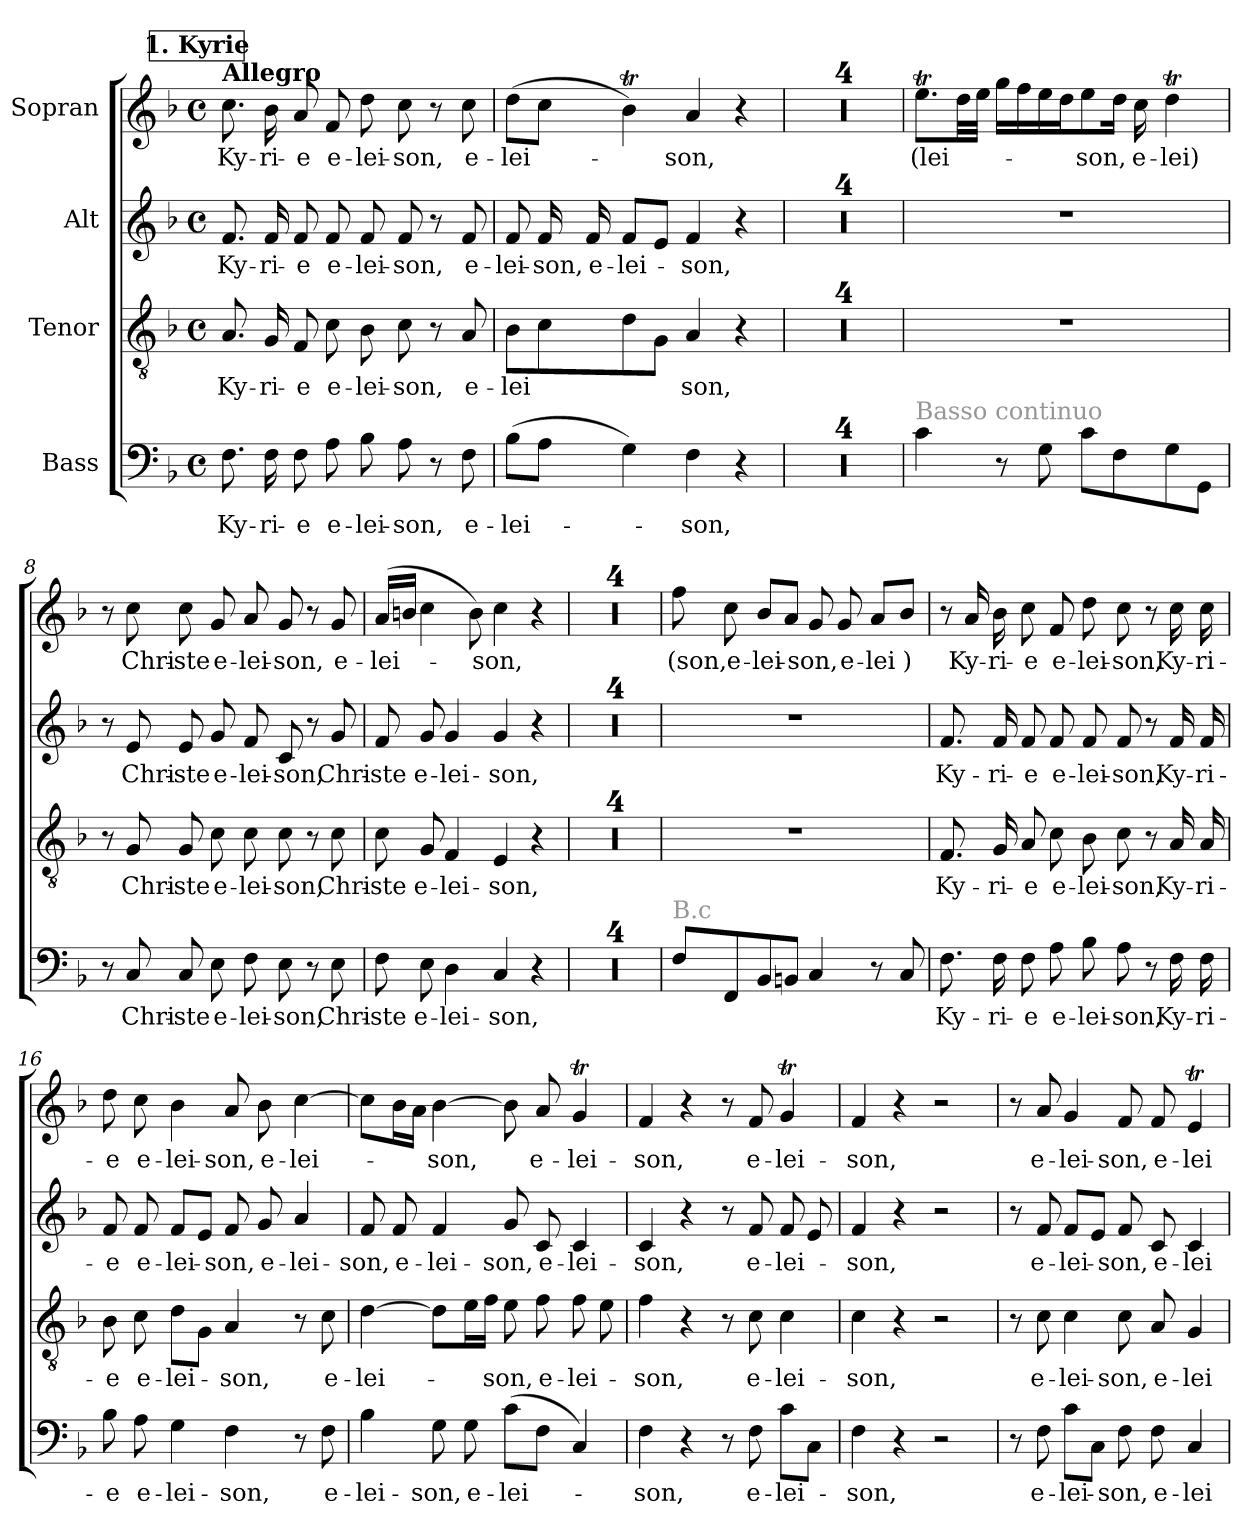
**kern	**text	**kern	**text	**kern	**text	**kern	**text
*part4	*part4	*part3	*part3	*part2	*part2	*part1	*part1
*staff4	*staff4	*staff3	*staff3	*staff2	*staff2	*staff1	*staff1
*I"Bass	*	*I"Tenor	*	*I"Alt	*	*I"Sopran	*
*clefF4	*	*clefGv2	*	*clefG2	*	*clefG2	*
*k[b-]	*	*k[b-]	*	*k[b-]	*	*k[b-]	*
*M4/4	*	*M4/4	*	*M4/4	*	*M4/4	*
*met(c)	*	*met(c)	*	*met(c)	*	*met(c)	*
!!LO:REH:place=s1:a:B:fs=14:t=1. Kyrie
=1	=1	=1	=1	=1	=1	=1	=1
!	!	!	!	!	!	!LO:TX:a:B:t=Allegro	!
!	!LO:LY:b	!	!LO:LY:b	!	!LO:LY:b	!	!LO:LY:b
8.F\	Ky-	8.A/	Ky-	8.f/	Ky-	8.cc\	Ky-
!	!LO:LY:b	!	!LO:LY:b	!	!LO:LY:b	!	!LO:LY:b
16F\	ri-	16G/	ri-	16f/	ri-	16b-\	ri-
!	!LO:LY:b	!	!LO:LY:b	!	!LO:LY:b	!	!LO:LY:b
8F\	e	8F/	e	8f/	e	8a/	e
!	!LO:LY:b	!	!LO:LY:b	!	!LO:LY:b	!	!LO:LY:b
8A\	e-	8c\	e-	8f/	e-	8f/	e-
!	!LO:LY:b	!	!LO:LY:b	!	!LO:LY:b	!	!LO:LY:b
8B-\	lei-	8B-\	lei-	8f/	lei-	8dd\	lei-
!	!LO:LY:b	!	!LO:LY:b	!	!LO:LY:b	!	!LO:LY:b
8A\	son,	8c\	son,	8f/	son,	8cc\	son,
8r	.	8r	.	8r	.	8r	.
!	!LO:LY:b	!	!LO:LY:b	!	!LO:LY:b	!	!LO:LY:b
8F\	e-	8A/	e-	8f/	e-	8cc\	e-
=2	=2	=2	=2	=2	=2	=2	=2
!	!LO:LY:b	!	!LO:LY:b	!	!LO:LY:b	!	!LO:LY:b
(8B-\L	lei-	8B-\L	lei	8f/	lei-	(8dd\L	lei-
!	!	!	!	!	!LO:LY:b	!	!
8A\J	.	8c\	.	16f/	son,	8cc\J	.
!	!	!	!	!	!LO:LY:b	!	!
.	.	.	.	16f/	e-	.	.
!	!	!	!	!	!LO:LY:b	!	!
4G\)	.	8d\	.	8f/L	lei-	4b-T\)	.
.	.	8G\J	.	8e/J	.	.	.
!	!LO:LY:b	!	!LO:LY:b	!	!LO:LY:b	!	!LO:LY:b
4F\	-son,	4A/	son,	4f/	son,	4a/	-son,
4r	.	4r	.	4r	.	4r	.
=3	=3	=3	=3	=3	=3	=3	=3
1r	.	1r	.	1r	.	1r	.
=4	=4	=4	=4	=4	=4	=4	=4
1r	.	1r	.	1r	.	1r	.
=5	=5	=5	=5	=5	=5	=5	=5
1r	.	1r	.	1r	.	1r	.
=6	=6	=6	=6	=6	=6	=6	=6
1r	.	1r	.	1r	.	1r	.
=7	=7	=7	=7	=7	=7	=7	=7
!LO:TX:a:color=#969696:t=Basso continuo	!	!	!	!	!	!	!
!	!	!	!	!	!	!	!LO:LY:b:color=#969696
4c!i\	.	1r	.	1r	.	8.eet!i\L	(lei-
.	.	.	.	.	.	32dd!i\LL	.
.	.	.	.	.	.	32ee!i\JJJ	.
8r	.	.	.	.	.	16gg!i\LL	.
.	.	.	.	.	.	16ff!i\	.
8G!i\	.	.	.	.	.	16ee!i\	.
.	.	.	.	.	.	16dd!i\J	.
!	!	!	!	!	!	!	!LO:LY:b:color=#969696
8c!i\L	.	.	.	.	.	8ee!i\	-son,
8F!i\	.	.	.	.	.	16dd!i\Jk	.
!	!	!	!	!	!	!	!LO:LY:b:color=#969696
.	.	.	.	.	.	16cc!i\	e-
!	!	!	!	!	!	!	!LO:LY:b:color=#969696
8G!i\	.	.	.	.	.	4ddT!i\	-lei)
8GG!i\J	.	.	.	.	.	.	.
=8	=8	=8	=8	=8	=8	=8	=8
8r	.	8r	.	8r	.	8r	.
!	!LO:LY:b	!	!LO:LY:b	!	!LO:LY:b	!	!LO:LY:b
8C/	Chri-	8G/	Chri-	8e/	Chri-	8cc\	Chri-
!	!LO:LY:b	!	!LO:LY:b	!	!LO:LY:b	!	!LO:LY:b
8C/	-ste	8G/	-ste	8e/	-ste	8cc\	-ste
!	!LO:LY:b	!	!LO:LY:b	!	!LO:LY:b	!	!LO:LY:b
8E\	e-	8c\	e-	8g/	e-	8g/	e-
!	!LO:LY:b	!	!LO:LY:b	!	!LO:LY:b	!	!LO:LY:b
8F\	lei-	8c\	lei-	8f/	lei-	8a/	lei-
!	!LO:LY:b	!	!LO:LY:b	!	!LO:LY:b	!	!LO:LY:b
8E\	son,	8c\	son,	8c/	son,	8g/	son,
8r	.	8r	.	8r	.	8r	.
!	!LO:LY:b	!	!LO:LY:b	!	!LO:LY:b	!	!LO:LY:b
8E\	Chri-	8c\	Chri-	8g/	Chri-	8g/	e-
!!LO:LB:g=z
=9	=9	=9	=9	=9	=9	=9	=9
!	!LO:LY:b	!	!LO:LY:b	!	!LO:LY:b	!	!LO:LY:b
8F\	ste	8c\	ste	8f/	-ste	(16a/LL	lei-
.	.	.	.	.	.	16bn/JJ	.
!	!LO:LY:b	!	!LO:LY:b	!	!LO:LY:b	!	!
8E\	e-	8G/	e-	8g/	e-	4cc\	.
!	!LO:LY:b	!	!LO:LY:b	!	!LO:LY:b	!	!
4D\	lei-	4F/	lei-	4g/	lei-	.	.
.	.	.	.	.	.	8b\)	.
!	!LO:LY:b	!	!LO:LY:b	!	!LO:LY:b	!	!LO:LY:b
4C/	son,	4E/	son,	4g/	son,	4cc\	son,
4r	.	4r	.	4r	.	4r	.
=10	=10	=10	=10	=10	=10	=10	=10
1r	.	1r	.	1r	.	1r	.
=11	=11	=11	=11	=11	=11	=11	=11
1r	.	1r	.	1r	.	1r	.
=12	=12	=12	=12	=12	=12	=12	=12
1r	.	1r	.	1r	.	1r	.
=13	=13	=13	=13	=13	=13	=13	=13
1r	.	1r	.	1r	.	1r	.
=14	=14	=14	=14	=14	=14	=14	=14
!LO:TX:a:color=#969696:t=B.c	!	!	!	!	!	!	!
!	!	!	!	!	!	!	!LO:LY:b:color=#969696
8F!i/L	.	1r	.	1r	.	8ff!i\	(son,
!	!	!	!	!	!	!	!LO:LY:b:color=#969696
8FF!i/	.	.	.	.	.	8cc!i\	e-
!	!	!	!	!	!	!	!LO:LY:b:color=#969696
8BB-!i/	.	.	.	.	.	8b-!i/L	-lei-
8BBn!i/J	.	.	.	.	.	8a!i/J	.
!	!	!	!	!	!	!	!LO:LY:b:color=#969696
4C!i/	.	.	.	.	.	8g!i/	-son,
!	!	!	!	!	!	!	!LO:LY:b:color=#969696
.	.	.	.	.	.	8g!i/	e-
!	!	!	!	!	!	!	!LO:LY:b:color=#969696
8r	.	.	.	.	.	8a!i/L	-lei
!	!	!	!	!	!	!	!LO:LY:b:color=#969696
8C!i/	.	.	.	.	.	8b-!i/J	)
=15	=15	=15	=15	=15	=15	=15	=15
!	!LO:LY:b	!	!LO:LY:b	!	!LO:LY:b	!	!
8.F\	Ky-	8.F/	Ky-	8.f/	Ky-	8r	.
!	!	!	!	!	!	!	!LO:LY:b
.	.	.	.	.	.	16a/	Ky-
!	!LO:LY:b	!	!LO:LY:b	!	!LO:LY:b	!	!LO:LY:b
16F\	ri-	16G/	ri-	16f/	ri-	16b-\	ri-
!	!LO:LY:b	!	!LO:LY:b	!	!LO:LY:b	!	!LO:LY:b
8F\	e	8A/	e	8f/	e	8cc\	e
!	!LO:LY:b	!	!LO:LY:b	!	!LO:LY:b	!	!LO:LY:b
8A\	e-	8c\	e-	8f/	e-	8f/	e-
!	!LO:LY:b	!	!LO:LY:b	!	!LO:LY:b	!	!LO:LY:b
8B-\	lei-	8B-\	lei-	8f/	lei-	8dd\	lei-
!	!LO:LY:b	!	!LO:LY:b	!	!LO:LY:b	!	!LO:LY:b
8A\	son,	8c\	son,	8f/	son,	8cc\	son,
8r	.	8r	.	8r	.	8r	.
!	!LO:LY:b	!	!LO:LY:b	!	!LO:LY:b	!	!LO:LY:b
16F\	Ky-	16A/	Ky-	16f/	Ky-	16cc\	Ky-
!	!LO:LY:b	!	!LO:LY:b	!	!LO:LY:b	!	!LO:LY:b
16F\	ri-	16A/	ri-	16f/	ri-	16cc\	ri-
=16	=16	=16	=16	=16	=16	=16	=16
!	!LO:LY:b	!	!LO:LY:b	!	!LO:LY:b	!	!LO:LY:b
8B-\	e	8B-\	e	8f/	e	8dd\	e
!	!LO:LY:b	!	!LO:LY:b	!	!LO:LY:b	!	!LO:LY:b
8A\	e-	8c\	e-	8f/	e-	8cc\	e-
!	!LO:LY:b	!	!LO:LY:b	!	!LO:LY:b	!	!LO:LY:b
4G\	lei-	8d\L	lei-	8f/L	lei-	4b-\	lei-
.	.	8G\J	.	8e/J	.	.	.
!	!LO:LY:b	!	!LO:LY:b	!	!LO:LY:b	!	!LO:LY:b
4F\	son,	4A/	son,	8f/	son,	8a/	son,
!	!	!	!	!	!LO:LY:b	!	!LO:LY:b
.	.	.	.	8g/	e-	8b-\	e-
!	!	!	!	!	!LO:LY:b	!	!LO:LY:b
8r	.	8r	.	4a/	lei-	[4cc\	-lei-
!	!LO:LY:b	!	!LO:LY:b	!	!	!	!
8F\	e-	8c\	e-	.	.	.	.
!!LO:LB:g=z
=17	=17	=17	=17	=17	=17	=17	=17
!	!LO:LY:b	!	!LO:LY:b	!	!LO:LY:b	!	!
4B-\	lei-	[4d\	lei-	8f/	son,	8cc\L]	.
!	!	!	!	!	!LO:LY:b	!	!
.	.	.	.	8f/	e-	16b-\L	.
.	.	.	.	.	.	16a\JJ	.
!	!LO:LY:b	!	!	!	!LO:LY:b	!	!LO:LY:b
8G\	son,	8d\L]	.	4f/	lei-	[4b-\	-son,
!	!LO:LY:b	!	!	!	!	!	!
8G\	e-	16e\L	.	.	.	.	.
.	.	16f\JJ	.	.	.	.	.
!	!LO:LY:b	!	!LO:LY:b	!	!LO:LY:b	!	!
(8c\L	-lei-	8e\	-son,	8g/	son,	8b-\]	.
!	!	!	!LO:LY:b	!	!LO:LY:b	!	!LO:LY:b
8F\J	.	8f\	e-	8c/	e-	8a/	e-
!	!	!	!LO:LY:b	!	!LO:LY:b	!	!LO:LY:b
4C/)	.	8f\	lei-	4c/	lei-	4gT/	lei-
.	.	8e\	.	.	.	.	.
=18	=18	=18	=18	=18	=18	=18	=18
!	!LO:LY:b	!	!LO:LY:b	!	!LO:LY:b	!	!LO:LY:b
4F\	-son,	4f\	son,	4c/	son,	4f/	son,
4r	.	4r	.	4r	.	4r	.
8r	.	8r	.	8r	.	8r	.
!	!LO:LY:b	!	!LO:LY:b	!	!LO:LY:b	!	!LO:LY:b
8F\	e-	8c\	e-	8f/	e-	8f/	e-
!	!LO:LY:b	!	!LO:LY:b	!	!LO:LY:b	!	!LO:LY:b
8c\L	lei-	4c\	lei-	8f/	lei-	4gT/	lei-
8C\J	.	.	.	8e/	.	.	.
=19	=19	=19	=19	=19	=19	=19	=19
!	!LO:LY:b	!	!LO:LY:b	!	!LO:LY:b	!	!LO:LY:b
4F\	son,	4c\	son,	4f/	son,	4f/	son,
4r	.	4r	.	4r	.	4r	.
2r	.	2r	.	2r	.	2r	.
=20	=20	=20	=20	=20	=20	=20	=20
8r	.	8r	.	8r	.	8r	.
!	!LO:LY:b	!	!LO:LY:b	!	!LO:LY:b	!	!LO:LY:b
8F\	e-	8c\	e-	8f/	e-	8a/	e-
!	!LO:LY:b	!	!LO:LY:b	!	!LO:LY:b	!	!LO:LY:b
8c\L	lei-	4c\	lei-	8f/L	lei-	4g/	lei-
8C\J	.	.	.	8e/J	.	.	.
!	!LO:LY:b	!	!LO:LY:b	!	!LO:LY:b	!	!LO:LY:b
8F\	son,	8c\	son,	8f/	son,	8f/	son,
!	!LO:LY:b	!	!LO:LY:b	!	!LO:LY:b	!	!LO:LY:b
8F\	e-	8A/	e-	8c/	e-	8f/	e-
!	!LO:LY:b	!	!LO:LY:b	!	!LO:LY:b	!	!LO:LY:b
4C/	lei-	4G/	lei-	4c/	lei-	4et/	lei-
=	=	=	=	=	=	=	=
*-	*-	*-	*-	*-	*-	*-	*-
